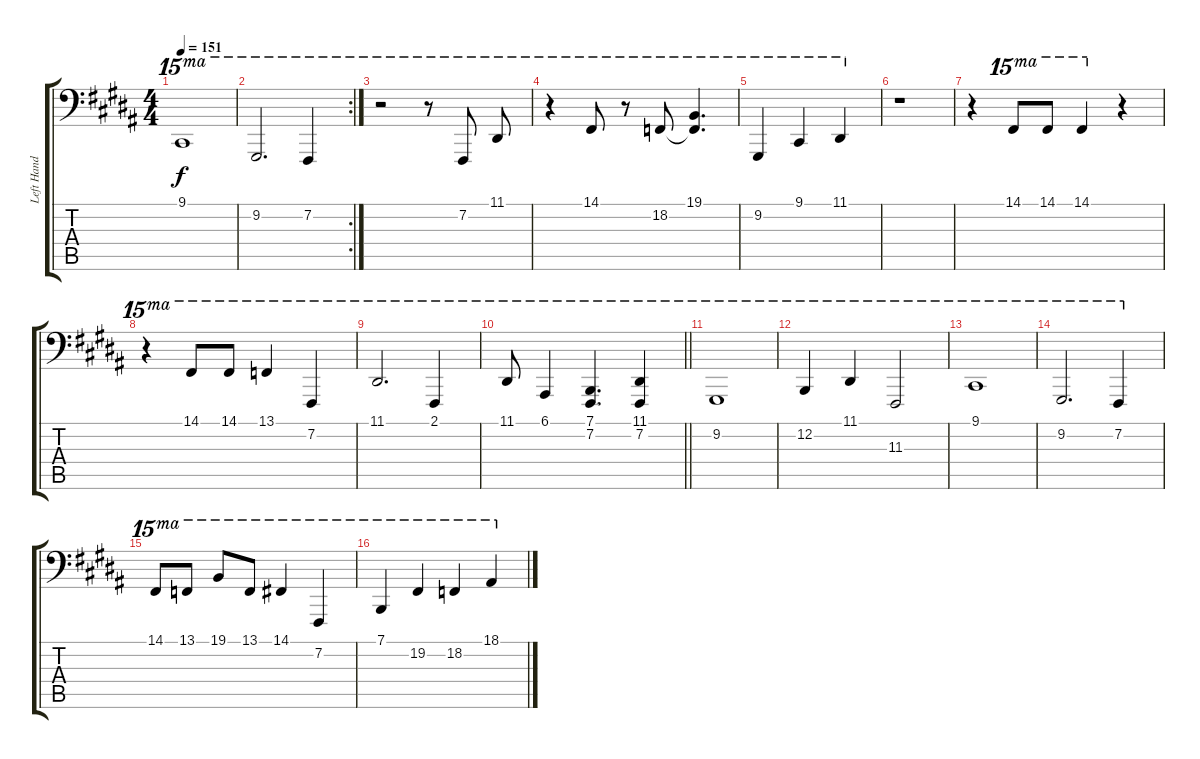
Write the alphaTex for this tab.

\track ("Left Hand" "Left Hand") {instrument brightacousticpiano}
\staff {score tabs}
\tuning (E3 B2 G2 D2 A1 E1) {hide}
\ts (4 4)
\tempo 151
\clef f4
\ks g#minor
9.1.1{ot 15ma dy f} |
\rc 2
9.2.2{d ot 15ma} 7.2.4{ot 15ma} |
r.2{ot 15ma} r.8{ot 15ma} 7.2.8{ot 15ma} 11.1.8{ot 15ma} |
r.4{ot 15ma} 14.1.8{ot 15ma} r.8{ot 15ma} 18.2.8{ot 15ma} (19.1 18.2{t}).4{d ot 15ma} |
9.2.4{ot 15ma} 9.1.4{ot 15ma} 11.1.4{ot 15ma} |
r.1 |
r.4 14.1.8{ot 15ma} 14.1.8{ot 15ma} 14.1.4{ot 15ma} r.4 |
r.4{ot 15ma} 14.1.8{ot 15ma} 14.1.8{ot 15ma} 13.1.4{ot 15ma} 7.2.4{ot 15ma} |
11.1.2{d ot 15ma} 2.1.4{ot 15ma} |
\barLineRight lightlight
11.1.8{ot 15ma} 6.1.4{ot 15ma} (7.1 7.2).4{d ot 15ma} (11.1 7.2).4{ot 15ma} |
9.2.1{ot 15ma volume 13} |
12.2.4{ot 15ma} 11.1.4{ot 15ma} 11.3.2{ot 15ma} |
9.1.1{ot 15ma} |
9.2.2{d ot 15ma} 7.2.4{ot 15ma} |
14.1.8{ot 15ma} 13.1.8{ot 15ma} 19.1.8{ot 15ma} 13.1.8{ot 15ma} 14.1.4{ot 15ma} 7.2.4{ot 15ma} |
7.1.4{ot 15ma} 19.2.4{ot 15ma} 18.2.4{ot 15ma} 18.1.4{ot 15ma}
